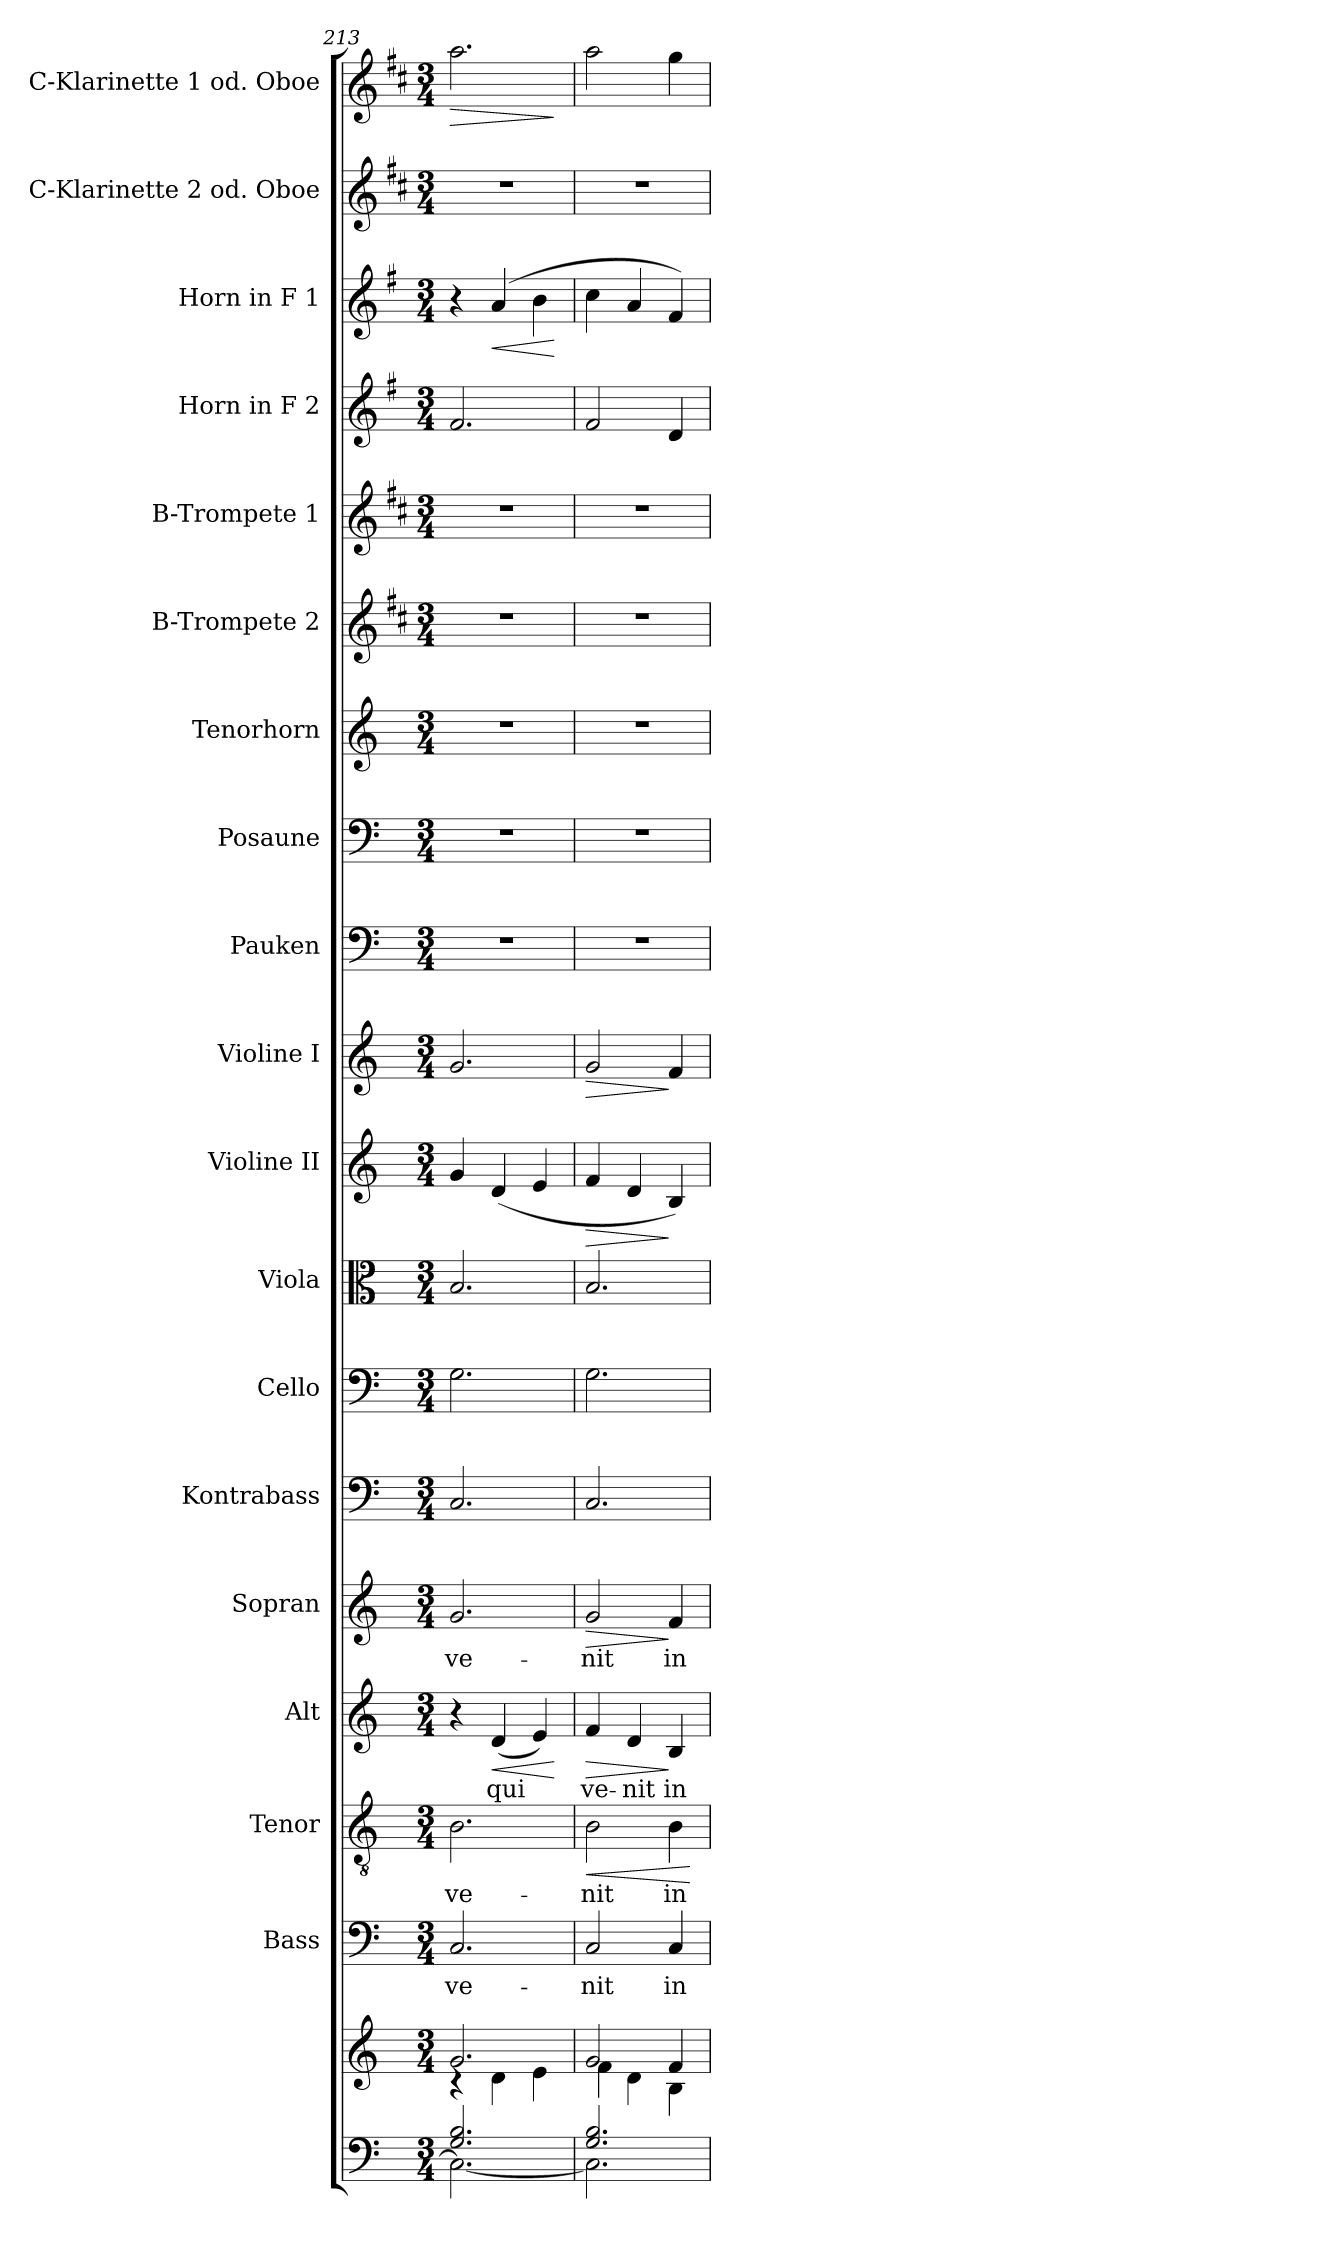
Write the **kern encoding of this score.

**kern	**kern	**kern	**text	**kern	**text	**dynam	**kern	**text	**dynam	**kern	**text	**dynam	**kern	**kern	**kern	**kern	**dynam	**kern	**dynam	**kern	**kern	**kern	**kern	**kern	**kern	**kern	**dynam	**kern	**kern	**dynam
*part19	*part19	*part18	*part18	*part17	*part17	*part17	*part16	*part16	*part16	*part15	*part15	*part15	*part14	*part13	*part12	*part11	*part11	*part10	*part10	*part9	*part8	*part7	*part6	*part5	*part4	*part3	*part3	*part2	*part1	*part1
*staff20	*staff19	*staff18	*staff18	*staff17	*staff17	*staff17	*staff16	*staff16	*staff16	*staff15	*staff15	*staff15	*staff14	*staff13	*staff12	*staff11	*staff11	*staff10	*staff10	*staff9	*staff8	*staff7	*staff6	*staff5	*staff4	*staff3	*staff3	*staff2	*staff1	*staff1
*	*	*I"Bass	*	*I"Tenor	*	*	*I"Alt	*	*	*I"Sopran	*	*	*I"Kontrabass	*I"Cello	*I"Viola	*I"Violine II	*	*I"Violine I	*	*I"Pauken	*I"Posaune	*I"Tenorhorn	*I"B-Trompete 2	*I"B-Trompete 1	*I"Horn in F 2	*I"Horn in F 1	*	*I"C-Klarinette 2 od. Oboe	*I"C-Klarinette 1 od. Oboe	*
*	*	*I'B.	*	*I'T.	*	*	*I'A.	*	*	*I'S.	*	*	*I'Kb.	*	*I'Vla.	*I'Vl. II	*	*I'Vl. I	*	*I'Pk.	*I'Pos.	*I'T. Hrn.	*I'B Trp. 2	*I'B Trp. 1	*	*	*	*I'C Kl. 2	*I'C Kl. 1	*
*clefF4	*clefG2	*clefF4	*	*clefGv2	*	*	*clefG2	*	*	*clefG2	*	*	*clefF4	*clefF4	*clefC3	*clefG2	*	*clefG2	*	*clefF4	*clefF4	*clefG2	*clefG2	*clefG2	*clefG2	*clefG2	*	*clefG2	*clefG2	*
*	*	*	*	*	*	*	*	*	*	*	*	*	*ITrd7c12	*	*	*	*	*	*	*	*	*ITrd8c14	*ITrd1c2	*ITrd1c2	*ITrd4c7	*ITrd4c7	*	*ITrd1c2	*ITrd1c2	*
*k[]	*k[]	*k[]	*	*k[]	*	*	*k[]	*	*	*k[]	*	*	*k[]	*k[]	*k[]	*k[]	*	*k[]	*	*k[]	*k[]	*k[]	*k[]	*k[]	*k[]	*k[]	*	*k[]	*k[]	*
*C:	*C:	*C:	*	*C:	*	*	*C:	*	*	*C:	*	*	*C:	*C:	*C:	*C:	*	*C:	*	*C:	*C:	*C:	*C:	*C:	*C:	*C:	*	*C:	*C:	*
*M3/4	*M3/4	*M3/4	*	*M3/4	*	*	*M3/4	*	*	*M3/4	*	*	*M3/4	*M3/4	*M3/4	*M3/4	*	*M3/4	*	*M3/4	*M3/4	*M3/4	*M3/4	*M3/4	*M3/4	*M3/4	*	*M3/4	*M3/4	*
=213	=213	=213	=213	=213	=213	=213	=213	=213	=213	=213	=213	=213	=213	=213	=213	=213	=213	=213	=213	=213	=213	=213	=213	=213	=213	=213	=213	=213	=213	=213
*^	*^	*	*	*	*	*	*	*	*	*	*	*	*	*	*	*	*	*	*	*	*	*	*	*	*	*	*	*	*	*
!	!	!	!	!	!LO:LY:b	!	!LO:LY:b	!	!	!	!	!	!LO:LY:b	!	!	!	!	!	!	!	!	!	!	!	!	!	!	!	!	!	!	!LO:HP:b
2.G/ 2.B/	2.C\_	2.g/	4rB	2.C/	ve-	2.B\	ve-	.	4r	.	.	2.g/	ve-	.	2.CC/	2.G\	2.B/	4g/	.	2.g/	.	2.r	2.r	2.r	2.r	2.r	2.B/	4r	.	2.r	2.gg\	>
!	!	!	!	!	!	!	!	!	!	!LO:LY:b	!LO:HP:b	!	!	!	!	!	!	!	!	!	!	!	!	!	!	!	!	!	!LO:HP:b	!	!	!
.	.	.	4d\	.	.	.	.	.	(<4d/	qui	<	.	.	.	.	.	.	(<4d/	.	.	.	.	.	.	.	.	.	(4d/	<	.	.	.
.	.	.	4e\	.	.	.	.	.	4e/)	.	.	.	.	.	.	.	.	4e/	.	.	.	.	.	.	.	.	.	4e\	.	.	.	.
*v	*v	*	*	*	*	*	*	*	*	*	*	*	*	*	*	*	*	*	*	*	*	*	*	*	*	*	*	*	*	*	*	*
*	*v	*v	*	*	*	*	*	*	*	*	*	*	*	*	*	*	*	*	*	*	*	*	*	*	*	*	*	*	*	*	*
.	.	.	.	.	.	.	.	.	[	.	.	.	.	.	.	.	.	.	.	.	.	.	.	.	.	.	[	.	.	]
=214	=214	=214	=214	=214	=214	=214	=214	=214	=214	=214	=214	=214	=214	=214	=214	=214	=214	=214	=214	=214	=214	=214	=214	=214	=214	=214	=214	=214	=214	=214
*^	*^	*	*	*	*	*	*	*	*	*	*	*	*	*	*	*	*	*	*	*	*	*	*	*	*	*	*	*	*	*
!	!	!	!	!	!LO:LY:b	!	!LO:LY:b	!LO:HP:b	!	!LO:LY:b	!LO:HP:b	!	!LO:LY:b	!LO:HP:b	!	!	!	!	!LO:HP:b	!	!LO:HP:b	!	!	!	!	!	!	!	!	!	!	!
2.G/ 2.B/	2.C\]	2g/	4f\	2C/	-nit	2B\	-nit	<	4f/	ve-	>	2g/	-nit	>	2.CC/	2.G\	2.B/	4f/	>	2g/	>	2.r	2.r	2.r	2.r	2.r	2B/	4f\	.	2.r	2gg\	.
!	!	!	!	!	!	!	!	!	!	!LO:LY:b	!	!	!	!	!	!	!	!	!	!	!	!	!	!	!	!	!	!	!	!	!	!
.	.	.	4d\	.	.	.	.	.	4d/	-nit	.	.	.	.	.	.	.	4d/	.	.	.	.	.	.	.	.	.	4d/	.	.	.	.
!	!	!	!	!	!LO:LY:b	!	!LO:LY:b	!	!	!LO:LY:b	!	!	!LO:LY:b	!	!	!	!	!	!	!	!	!	!	!	!	!	!	!	!	!	!	!
.	.	4f/	4B\	4C/	in	4B\	in	.	4B/	in	]	4f/	in	]	.	.	.	4B/)	]	4f/	]	.	.	.	.	.	4G/	4B/)	.	.	4ff\	.
*v	*v	*	*	*	*	*	*	*	*	*	*	*	*	*	*	*	*	*	*	*	*	*	*	*	*	*	*	*	*	*	*	*
*	*v	*v	*	*	*	*	*	*	*	*	*	*	*	*	*	*	*	*	*	*	*	*	*	*	*	*	*	*	*	*	*
.	.	.	.	.	.	[	.	.	.	.	.	.	.	.	.	.	.	.	.	.	.	.	.	.	.	.	.	.	.	.
=	=	=	=	=	=	=	=	=	=	=	=	=	=	=	=	=	=	=	=	=	=	=	=	=	=	=	=	=	=	=
*-	*-	*-	*-	*-	*-	*-	*-	*-	*-	*-	*-	*-	*-	*-	*-	*-	*-	*-	*-	*-	*-	*-	*-	*-	*-	*-	*-	*-	*-	*-
